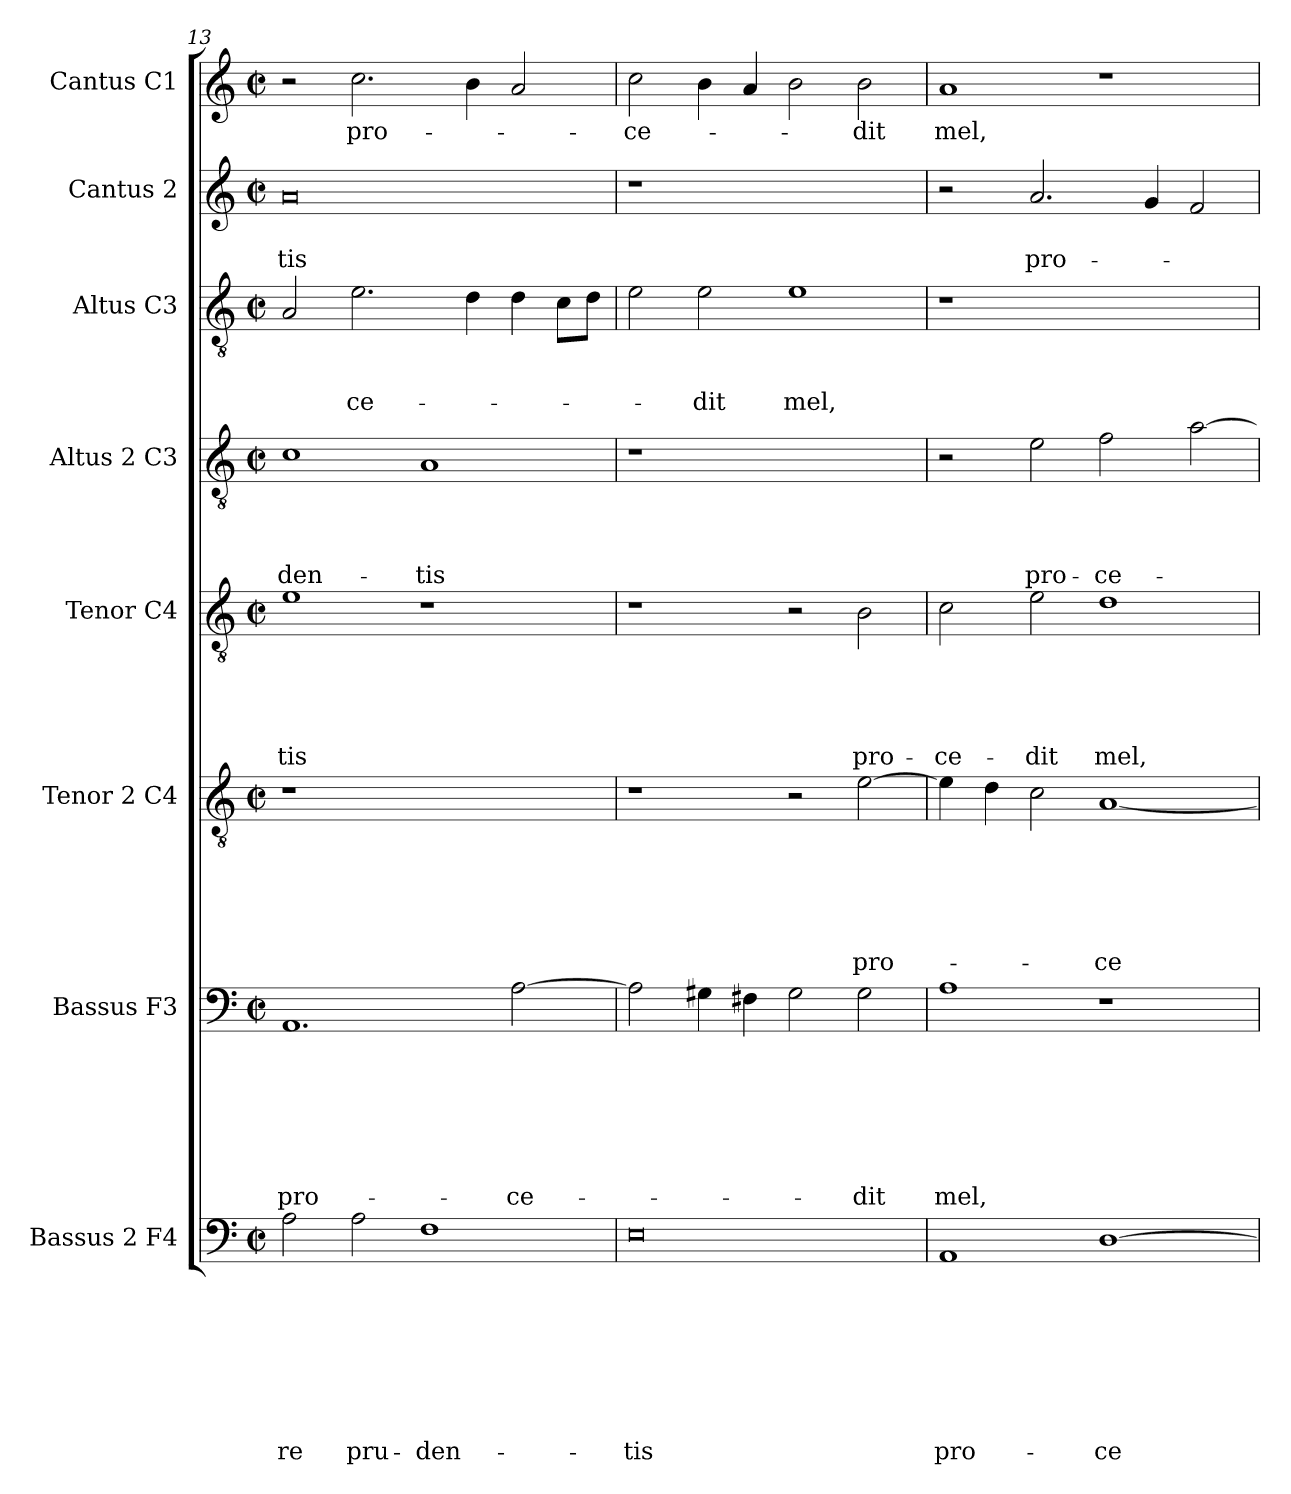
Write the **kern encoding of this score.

**kern	**text	**text	**text	**text	**text	**text	**text	**text	**kern	**text	**text	**text	**text	**text	**text	**text	**kern	**text	**text	**text	**text	**text	**text	**kern	**text	**text	**text	**text	**text	**kern	**text	**text	**text	**text	**kern	**text	**text	**text	**kern	**text	**text	**kern	**text
*part8	*part8	*part8	*part8	*part8	*part8	*part8	*part8	*part8	*part7	*part7	*part7	*part7	*part7	*part7	*part7	*part7	*part6	*part6	*part6	*part6	*part6	*part6	*part6	*part5	*part5	*part5	*part5	*part5	*part5	*part4	*part4	*part4	*part4	*part4	*part3	*part3	*part3	*part3	*part2	*part2	*part2	*part1	*part1
*staff8	*staff8	*staff8	*staff8	*staff8	*staff8	*staff8	*staff8	*staff8	*staff7	*staff7	*staff7	*staff7	*staff7	*staff7	*staff7	*staff7	*staff6	*staff6	*staff6	*staff6	*staff6	*staff6	*staff6	*staff5	*staff5	*staff5	*staff5	*staff5	*staff5	*staff4	*staff4	*staff4	*staff4	*staff4	*staff3	*staff3	*staff3	*staff3	*staff2	*staff2	*staff2	*staff1	*staff1
*I"Bassus 2 F4	*	*	*	*	*	*	*	*	*I"Bassus F3	*	*	*	*	*	*	*	*I"Tenor 2 C4	*	*	*	*	*	*	*I"Tenor C4	*	*	*	*	*	*I"Altus 2 C3	*	*	*	*	*I"Altus C3	*	*	*	*I"Cantus 2	*	*	*I"Cantus C1	*
*I'B2	*	*	*	*	*	*	*	*	*I'B	*	*	*	*	*	*	*	*I'T2	*	*	*	*	*	*	*I'T	*	*	*	*	*	*I'A2	*	*	*	*	*I'A	*	*	*	*I'C2	*	*	*I'C	*
!!LO:PB:g=z
*clefF4	*	*	*	*	*	*	*	*	*clefF4	*	*	*	*	*	*	*	*clefGv2	*	*	*	*	*	*	*clefGv2	*	*	*	*	*	*clefGv2	*	*	*	*	*clefGv2	*	*	*	*clefG2	*	*	*clefG2	*
*k[]	*	*	*	*	*	*	*	*	*k[]	*	*	*	*	*	*	*	*k[]	*	*	*	*	*	*	*k[]	*	*	*	*	*	*k[]	*	*	*	*	*k[]	*	*	*	*k[]	*	*	*k[]	*
*C:	*	*	*	*	*	*	*	*	*C:	*	*	*	*	*	*	*	*C:	*	*	*	*	*	*	*C:	*	*	*	*	*	*C:	*	*	*	*	*C:	*	*	*	*C:	*	*	*C:	*
*M2/2	*	*	*	*	*	*	*	*	*M2/2	*	*	*	*	*	*	*	*M2/2	*	*	*	*	*	*	*M2/2	*	*	*	*	*	*M2/2	*	*	*	*	*M2/2	*	*	*	*M2/2	*	*	*M2/2	*
*met(c|)	*	*	*	*	*	*	*	*	*met(c|)	*	*	*	*	*	*	*	*met(c|)	*	*	*	*	*	*	*met(c|)	*	*	*	*	*	*met(c|)	*	*	*	*	*met(c|)	*	*	*	*met(c|)	*	*	*met(c|)	*
=13	=13	=13	=13	=13	=13	=13	=13	=13	=13	=13	=13	=13	=13	=13	=13	=13	=13	=13	=13	=13	=13	=13	=13	=13	=13	=13	=13	=13	=13	=13	=13	=13	=13	=13	=13	=13	=13	=13	=13	=13	=13	=13	=13
!	!	!	!	!	!	!	!	!LO:LY:b	!	!	!	!	!	!	!	!LO:LY:b	!	!	!	!	!	!	!	!	!	!	!	!	!LO:LY:b	!	!	!	!	!LO:LY:b	!	!	!	!	!	!	!LO:LY:b	!	!
2A\	.	.	.	.	.	.	.	-re	1.AA	.	.	.	.	.	.	pro-	1r	.	.	.	.	.	.	1e	.	.	.	.	-tis	1c	.	.	.	-den-	2A/	.	.	.	0a	.	-tis	2r	.
!	!	!	!	!	!	!	!	!LO:LY:b	!	!	!	!	!	!	!	!	!	!	!	!	!	!	!	!	!	!	!	!	!	!	!	!	!	!	!	!	!	!LO:LY:b	!	!	!	!	!LO:LY:b
2A\	.	.	.	.	.	.	.	pru-	.	.	.	.	.	.	.	.	.	.	.	.	.	.	.	.	.	.	.	.	.	.	.	.	.	.	2.e\	.	.	-ce-	.	.	.	2.cc\	pro-
!	!	!	!	!	!	!	!	!LO:LY:b	!	!	!	!	!	!	!	!	!	!	!	!	!	!	!	!	!	!	!	!	!	!	!	!	!	!LO:LY:b	!	!	!	!	!	!	!	!	!
1F	.	.	.	.	.	.	.	-den-	.	.	.	.	.	.	.	.	1ryy	.	.	.	.	.	.	1r	.	.	.	.	.	1A	.	.	.	-tis	.	.	.	.	.	.	.	.	.
.	.	.	.	.	.	.	.	.	.	.	.	.	.	.	.	.	.	.	.	.	.	.	.	.	.	.	.	.	.	.	.	.	.	.	4d\	.	.	.	.	.	.	4b\	.
!	!	!	!	!	!	!	!	!	!	!	!	!	!	!	!	!LO:LY:b	!	!	!	!	!	!	!	!	!	!	!	!	!	!	!	!	!	!	!	!	!	!	!	!	!	!	!
.	.	.	.	.	.	.	.	.	[2A\	.	.	.	.	.	.	-ce-	.	.	.	.	.	.	.	.	.	.	.	.	.	.	.	.	.	.	4d\	.	.	.	.	.	.	2a/	.
.	.	.	.	.	.	.	.	.	.	.	.	.	.	.	.	.	.	.	.	.	.	.	.	.	.	.	.	.	.	.	.	.	.	.	8c\L	.	.	.	.	.	.	.	.
.	.	.	.	.	.	.	.	.	.	.	.	.	.	.	.	.	.	.	.	.	.	.	.	.	.	.	.	.	.	.	.	.	.	.	8d\J	.	.	.	.	.	.	.	.
=14	=14	=14	=14	=14	=14	=14	=14	=14	=14	=14	=14	=14	=14	=14	=14	=14	=14	=14	=14	=14	=14	=14	=14	=14	=14	=14	=14	=14	=14	=14	=14	=14	=14	=14	=14	=14	=14	=14	=14	=14	=14	=14	=14
!	!	!	!	!	!	!	!	!LO:LY:b	!	!	!	!	!	!	!	!	!	!	!	!	!	!	!	!	!	!	!	!	!	!	!	!	!	!	!	!	!	!	!	!	!	!	!LO:LY:b
0E	.	.	.	.	.	.	.	-tis	2A\]	.	.	.	.	.	.	.	1r	.	.	.	.	.	.	1r	.	.	.	.	.	1r	.	.	.	.	2e\	.	.	.	1r	.	.	2cc\	-ce-
!	!	!	!	!	!	!	!	!	!	!	!	!	!	!	!	!	!	!	!	!	!	!	!	!	!	!	!	!	!	!	!	!	!	!	!	!	!	!LO:LY:b	!	!	!	!	!
.	.	.	.	.	.	.	.	.	4G#X\	.	.	.	.	.	.	.	.	.	.	.	.	.	.	.	.	.	.	.	.	.	.	.	.	.	2e\	.	.	-dit	.	.	.	4b\	.
.	.	.	.	.	.	.	.	.	4F#X\	.	.	.	.	.	.	.	.	.	.	.	.	.	.	.	.	.	.	.	.	.	.	.	.	.	.	.	.	.	.	.	.	4a/	.
!	!	!	!	!	!	!	!	!	!	!	!	!	!	!	!	!	!	!	!	!	!	!	!	!	!	!	!	!	!	!	!	!	!	!	!	!	!	!LO:LY:b	!	!	!	!	!
.	.	.	.	.	.	.	.	.	2G#\	.	.	.	.	.	.	.	2r	.	.	.	.	.	.	2r	.	.	.	.	.	1ryy	.	.	.	.	1e	.	.	mel,	1ryy	.	.	2b\	.
!	!	!	!	!	!	!	!	!	!	!	!	!	!	!	!	!LO:LY:b	!	!	!	!	!	!	!LO:LY:b	!	!	!	!	!	!LO:LY:b	!	!	!	!	!	!	!	!	!	!	!	!	!	!LO:LY:b
.	.	.	.	.	.	.	.	.	2G#\	.	.	.	.	.	.	-dit	[2e\	.	.	.	.	.	pro-	2B\	.	.	.	.	pro-	.	.	.	.	.	.	.	.	.	.	.	.	2b\	-dit
=15	=15	=15	=15	=15	=15	=15	=15	=15	=15	=15	=15	=15	=15	=15	=15	=15	=15	=15	=15	=15	=15	=15	=15	=15	=15	=15	=15	=15	=15	=15	=15	=15	=15	=15	=15	=15	=15	=15	=15	=15	=15	=15	=15
!	!	!	!	!	!	!	!	!LO:LY:b	!	!	!	!	!	!	!	!LO:LY:b	!	!	!	!	!	!	!	!	!	!	!	!	!LO:LY:b	!	!	!	!	!	!	!	!	!	!	!	!	!	!LO:LY:b
1AA	.	.	.	.	.	.	.	pro-	1A	.	.	.	.	.	.	mel,	4e\]	.	.	.	.	.	.	2c\	.	.	.	.	-ce-	2r	.	.	.	.	1r	.	.	.	2r	.	.	1a	mel,
.	.	.	.	.	.	.	.	.	.	.	.	.	.	.	.	.	4d\	.	.	.	.	.	.	.	.	.	.	.	.	.	.	.	.	.	.	.	.	.	.	.	.	.	.
!	!	!	!	!	!	!	!	!	!	!	!	!	!	!	!	!	!	!	!	!	!	!	!	!	!	!	!	!	!LO:LY:b	!	!	!	!	!LO:LY:b	!	!	!	!	!	!	!LO:LY:b	!	!
.	.	.	.	.	.	.	.	.	.	.	.	.	.	.	.	.	2c\	.	.	.	.	.	.	2e\	.	.	.	.	-dit	2e\	.	.	.	pro-	.	.	.	.	2.a/	.	pro-	.	.
!	!	!	!	!	!	!	!	!LO:LY:b	!	!	!	!	!	!	!	!	!	!	!	!	!	!	!LO:LY:b	!	!	!	!	!	!LO:LY:b	!	!	!	!	!LO:LY:b	!	!	!	!	!	!	!	!	!
[1D	.	.	.	.	.	.	.	-ce-	1r	.	.	.	.	.	.	.	[1A	.	.	.	.	.	-ce-	1d	.	.	.	.	mel,	2f\	.	.	.	-ce-	1ryy	.	.	.	.	.	.	1r	.
.	.	.	.	.	.	.	.	.	.	.	.	.	.	.	.	.	.	.	.	.	.	.	.	.	.	.	.	.	.	.	.	.	.	.	.	.	.	.	4g/	.	.	.	.
.	.	.	.	.	.	.	.	.	.	.	.	.	.	.	.	.	.	.	.	.	.	.	.	.	.	.	.	.	.	[2a\	.	.	.	.	.	.	.	.	2f/	.	.	.	.
=	=	=	=	=	=	=	=	=	=	=	=	=	=	=	=	=	=	=	=	=	=	=	=	=	=	=	=	=	=	=	=	=	=	=	=	=	=	=	=	=	=	=	=
*-	*-	*-	*-	*-	*-	*-	*-	*-	*-	*-	*-	*-	*-	*-	*-	*-	*-	*-	*-	*-	*-	*-	*-	*-	*-	*-	*-	*-	*-	*-	*-	*-	*-	*-	*-	*-	*-	*-	*-	*-	*-	*-	*-
